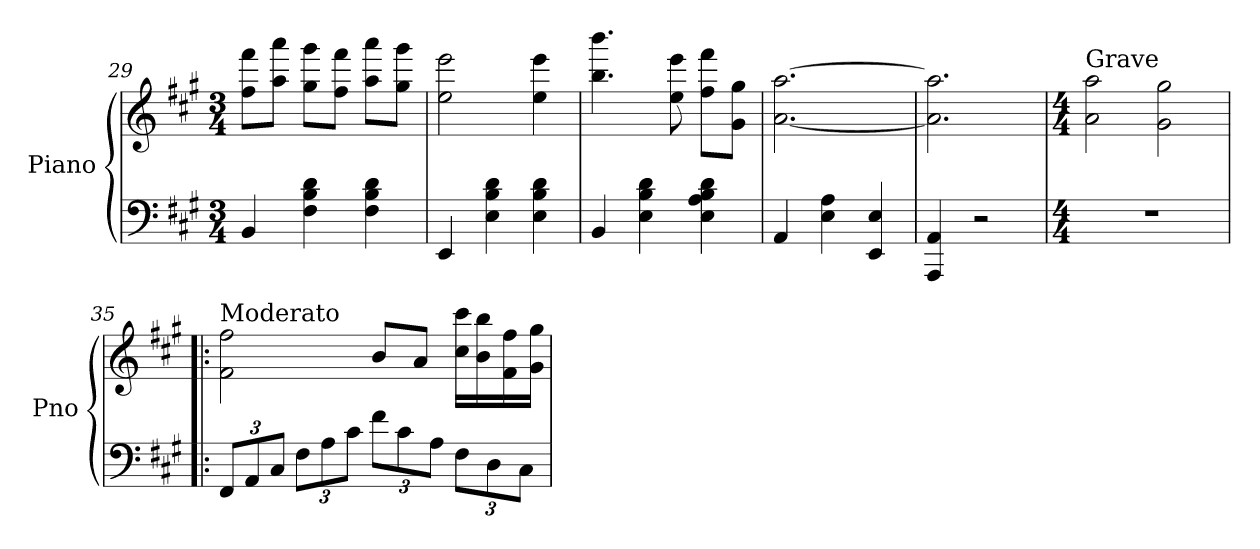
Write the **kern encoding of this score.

**kern	**kern
*part1	*part1
*staff2	*staff1
*I"Piano	*
*I'Pno	*
!!LO:LB:g=z
*clefF4	*clefG2
*k[f#c#g#]	*k[f#c#g#]
*A:	*A:
*M3/4	*M3/4
=29	=29
4BB/	8ff#\ 8fff#\L
.	8aa\ 8aaa\J
4F#\ 4B\ 4d\	8gg#\ 8ggg#\L
.	8ff#\ 8fff#\J
4F#\ 4B\ 4d\	8aa\ 8aaa\L
.	8gg#\ 8ggg#\J
=30	=30
4EE/	2ee\ 2eee\
4E\ 4B\ 4d\	.
4E\ 4B\ 4d\	4ee\ 4eee\
=31	=31
4BB/	4.bb\ 4.bbb\
4E\ 4B\ 4d\	.
.	8ee\ 8eee\
4E\ 4A\ 4B\ 4d\	8ff#\ 8fff#\L
.	8g#\ 8gg#\J
=32	=32
4AA/	[2.a\ [2.aa\
4E\ 4A\	.
4EE/ 4E/	.
=33	=33
4AAA/ 4AA/	2.a\] 2.aa\]
2r	.
=34	=34
*M4/4	*M4/4
!	!LO:TX:a:t=Grave
1r	2a\ 2aa\
.	2g#\ 2gg#\
=35!|:	=35!|:
*Xbrackettup	*
!	!LO:TX:a:t=Moderato
12FF#/L	2f#\ 2ff#\
12AA/	.
12C#/J	.
12F#\L	.
12A\	.
12c#\J	.
12f#\L	8b/L
12c#\	.
.	8a/J
12A\J	.
12F#\L	16cc#\ 16ccc#\LL
.	16b\ 16bb\
12D\	.
.	16f#\ 16ff#\
12C#\J	.
.	16g#\ 16gg#\JJ
=	=
*-	*-
